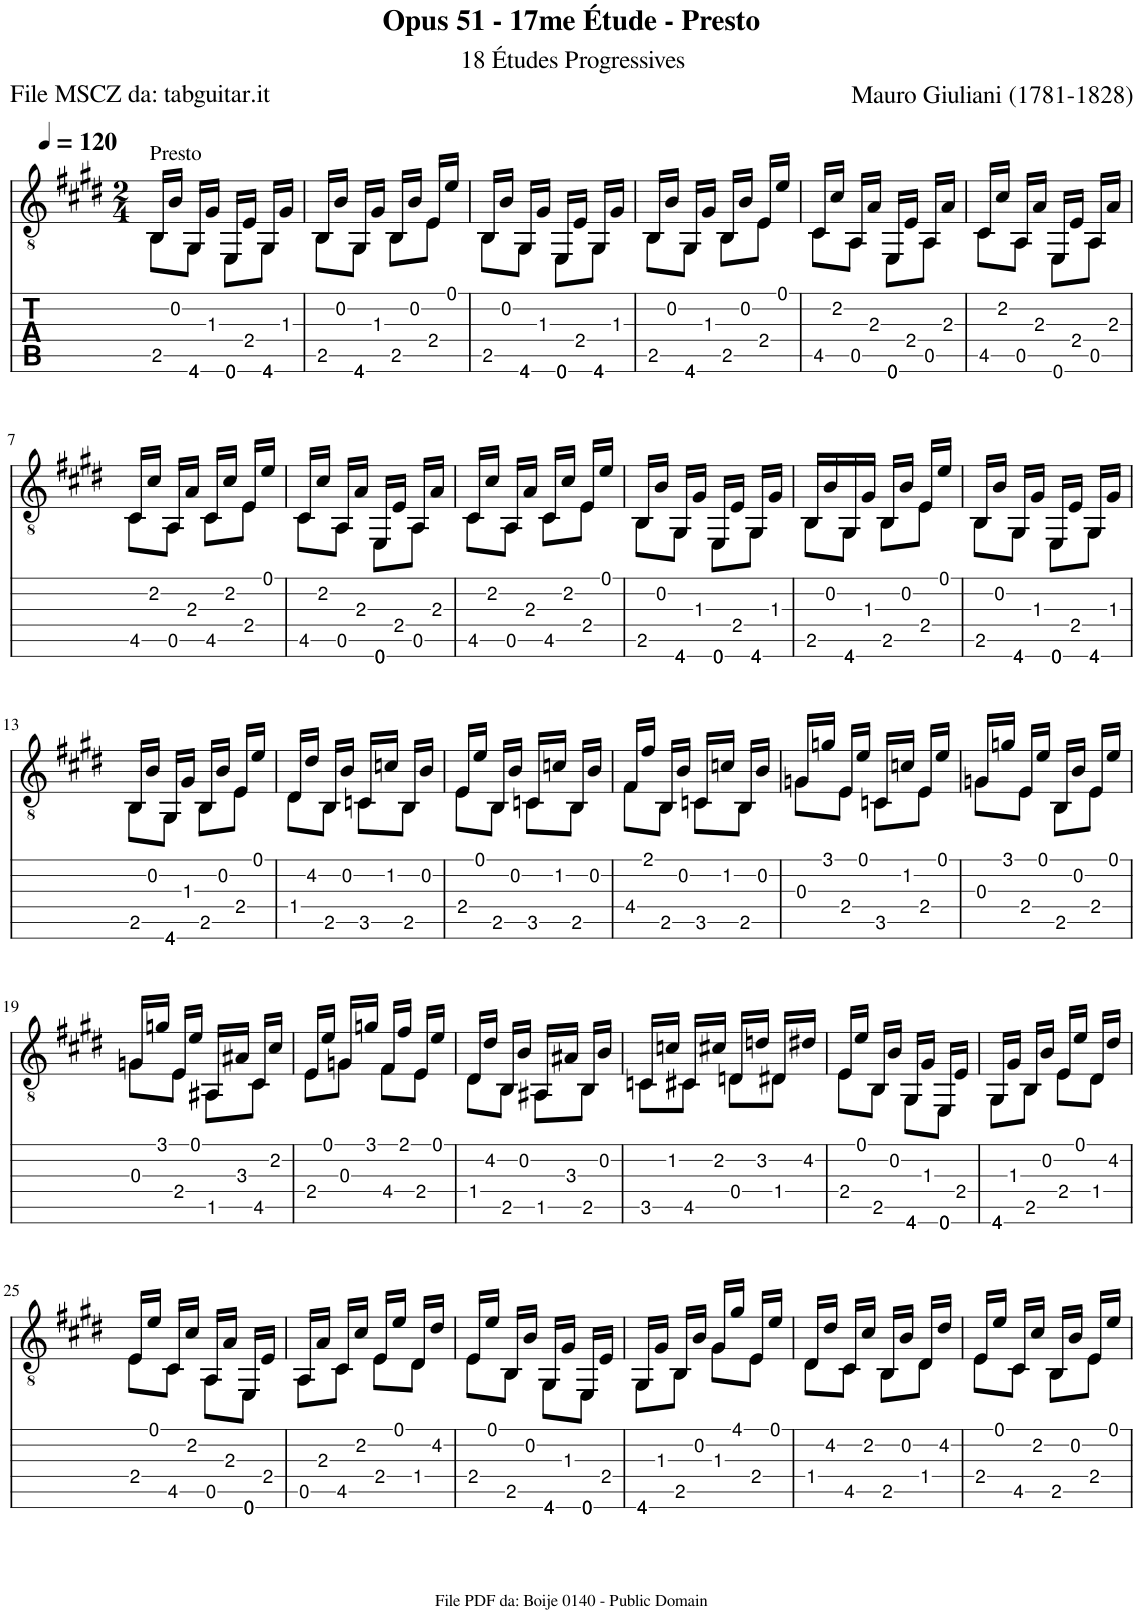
**kern	**kern
*part1	*part1
*staff2	*staff1
*I"Guitar	*
*I'Guit.	*
*stria6	*
*	*clefGv2
*k[f#c#g#d#]	*k[f#c#g#d#]
*M2/4	*M2/4
*MM120	*MM120
=1	=1
*^	*^
!	!	!LO:TX:a:t=Presto	!
16BBLL	8BBL	16BB/LL	8BB\L
16BJ	.	16B/JJ	.
16GG#L	8GG#J	16GG#/LL	8GG#\J
16G#JJ	.	16G#/JJ	.
16EELL	8EEL	16EE/LL	8EE\L
16EJ	.	16E/JJ	.
16GG#L	8GG#J	16GG#/LL	8GG#\J
16G#JJ	.	16G#/JJ	.
=2	=2	=2	=2
16BBLL	8BBL	16BB/LL	8BB\L
16BJ	.	16B/JJ	.
16GG#L	8GG#J	16GG#/LL	8GG#\J
16G#JJ	.	16G#/JJ	.
16BBLL	8BBL	16BB/LL	8BB\L
16BJ	.	16B/JJ	.
16EL	8EJ	16E/LL	8E\J
16eJJ	.	16e/JJ	.
=3	=3	=3	=3
16BBLL	8BBL	16BB/LL	8BB\L
16BJ	.	16B/JJ	.
16GG#L	8GG#J	16GG#/LL	8GG#\J
16G#JJ	.	16G#/JJ	.
16EELL	8EEL	16EE/LL	8EE\L
16EJ	.	16E/JJ	.
16GG#L	8GG#J	16GG#/LL	8GG#\J
16G#JJ	.	16G#/JJ	.
=4	=4	=4	=4
16BBLL	8BBL	16BB/LL	8BB\L
16BJ	.	16B/JJ	.
16GG#L	8GG#J	16GG#/LL	8GG#\J
16G#JJ	.	16G#/JJ	.
16BBLL	8BBL	16BB/LL	8BB\L
16BJ	.	16B/JJ	.
16EL	8EJ	16E/LL	8E\J
16eJJ	.	16e/JJ	.
=5	=5	=5	=5
16C#LL	8C#L	16C#/LL	8C#\L
16c#J	.	16c#/JJ	.
16AAL	8AAJ	16AA/LL	8AA\J
16AJJ	.	16A/JJ	.
16EELL	8EEL	16EE/LL	8EE\L
16EJ	.	16E/JJ	.
16AAL	8AAJ	16AA/LL	8AA\J
16AJJ	.	16A/JJ	.
=6	=6	=6	=6
16C#LL	8C#L	16C#/LL	8C#\L
16c#J	.	16c#/JJ	.
16AAL	8AAJ	16AA/LL	8AA\J
16AJJ	.	16A/JJ	.
16EELL	8EEL	16EE/LL	8EE\L
16EJ	.	16E/JJ	.
16AAL	8AAJ	16AA/LL	8AA\J
16AJJ	.	16A/JJ	.
!!LO:LB:g=z	!!
=7	=7	=7	=7
16C#LL	8C#L	16C#/LL	8C#\L
16c#J	.	16c#/JJ	.
16AAL	8AAJ	16AA/LL	8AA\J
16AJJ	.	16A/JJ	.
16C#LL	8C#L	16C#/LL	8C#\L
16c#J	.	16c#/JJ	.
16EL	8EJ	16E/LL	8E\J
16eJJ	.	16e/JJ	.
=8	=8	=8	=8
16C#LL	8C#L	16C#/LL	8C#\L
16c#J	.	16c#/JJ	.
16AAL	8AAJ	16AA/LL	8AA\J
16AJJ	.	16A/JJ	.
16EELL	8EEL	16EE/LL	8EE\L
16EJ	.	16E/JJ	.
16AAL	8AAJ	16AA/LL	8AA\J
16AJJ	.	16A/JJ	.
=9	=9	=9	=9
16C#LL	8C#L	16C#/LL	8C#\L
16c#J	.	16c#/JJ	.
16AAL	8AAJ	16AA/LL	8AA\J
16AJJ	.	16A/JJ	.
16C#LL	8C#L	16C#/LL	8C#\L
16c#J	.	16c#/JJ	.
16EL	8EJ	16E/LL	8E\J
16eJJ	.	16e/JJ	.
=10	=10	=10	=10
16BBLL	8BBL	16BB/LL	8BB\L
16BJ	.	16B/JJ	.
16GG#L	8GG#J	16GG#/LL	8GG#\J
16G#JJ	.	16G#/JJ	.
16EELL	8EEL	16EE/LL	8EE\L
16EJ	.	16E/JJ	.
16GG#L	8GG#J	16GG#/LL	8GG#\J
16G#JJ	.	16G#/JJ	.
=11	=11	=11	=11
16BBLL	8BBL	16BB/LL	8BB\L
16BJ	.	16B/	.
16GG#L	8GG#J	16GG#/	8GG#\J
16G#JJ	.	16G#/JJ	.
16BBLL	8BBL	16BB/LL	8BB\L
16BJ	.	16B/JJ	.
16EL	8EJ	16E/LL	8E\J
16eJJ	.	16e/JJ	.
=12	=12	=12	=12
16BBLL	8BBL	16BB/LL	8BB\L
16BJ	.	16B/JJ	.
16GG#L	8GG#J	16GG#/LL	8GG#\J
16G#JJ	.	16G#/JJ	.
16EELL	8EEL	16EE/LL	8EE\L
16EJ	.	16E/JJ	.
16GG#L	8GG#J	16GG#/LL	8GG#\J
16G#JJ	.	16G#/JJ	.
!!LO:LB:g=z	!!
=13	=13	=13	=13
16BBLL	8BBL	16BB/LL	8BB\L
16BJ	.	16B/JJ	.
16GG#L	8GG#J	16GG#/LL	8GG#\J
16G#JJ	.	16G#/JJ	.
16BBLL	8BBL	16BB/LL	8BB\L
16BJ	.	16B/JJ	.
16EL	8EJ	16E/LL	8E\J
16eJJ	.	16e/JJ	.
=14	=14	=14	=14
16D#LL	8D#L	16D#/LL	8D#\L
16d#J	.	16d#/JJ	.
16BBL	8BBJ	16BB/LL	8BB\J
16BJJ	.	16B/JJ	.
16CLL	8CL	16Cn/LL	8C\L
16cJ	.	16cn/JJ	.
16BBL	8BBJ	16BB/LL	8BB\J
16BJJ	.	16B/JJ	.
=15	=15	=15	=15
16ELL	8EL	16E/LL	8E\L
16eJ	.	16e/JJ	.
16BBL	8BBJ	16BB/LL	8BB\J
16BJJ	.	16B/JJ	.
16CLL	8CL	16Cn/LL	8C\L
16cJ	.	16cn/JJ	.
16BBL	8BBJ	16BB/LL	8BB\J
16BJJ	.	16B/JJ	.
=16	=16	=16	=16
16F#LL	8F#L	16F#/LL	8F#\L
16f#J	.	16f#/JJ	.
16BBL	8BBJ	16BB/LL	8BB\J
16BJJ	.	16B/JJ	.
16CLL	8CL	16Cn/LL	8C\L
16cJ	.	16cn/JJ	.
16BBL	8BBJ	16BB/LL	8BB\J
16BJJ	.	16B/JJ	.
=17	=17	=17	=17
16GLL	8GL	16Gn/LL	8G\L
16gJ	.	16gn/JJ	.
16EL	8EJ	16E/LL	8E\J
16eJJ	.	16e/JJ	.
16CLL	8CL	16Cn/LL	8C\L
16cJ	.	16cn/JJ	.
16EL	8EJ	16E/LL	8E\J
16eJJ	.	16e/JJ	.
=18	=18	=18	=18
16GLL	8GL	16Gn/LL	8G\L
16gJ	.	16gn/JJ	.
16EL	8EJ	16E/LL	8E\J
16eJJ	.	16e/JJ	.
16BBLL	8BBL	16BB/LL	8BB\L
16BJ	.	16B/JJ	.
16EL	8EJ	16E/LL	8E\J
16eJJ	.	16e/JJ	.
!!LO:LB:g=z	!!
=19	=19	=19	=19
16GLL	8GL	16Gn/LL	8G\L
16gJ	.	16gn/JJ	.
16EL	8EJ	16E/LL	8E\J
16eJJ	.	16e/JJ	.
16AA#LL	8AA#L	16AA#X/LL	8AA#\L
16A#J	.	16A#X/JJ	.
16C#L	8C#J	16C#/LL	8C#\J
16c#JJ	.	16c#/JJ	.
=20	=20	=20	=20
16ELL	8EL	16E/LL	8E\L
16eJ	.	16e/JJ	.
16GL	8GJ	16Gn/LL	8G\J
16gJJ	.	16gn/JJ	.
16F#LL	8F#L	16F#/LL	8F#\L
16f#J	.	16f#/JJ	.
16EL	8EJ	16E/LL	8E\J
16eJJ	.	16e/JJ	.
=21	=21	=21	=21
16D#LL	8D#L	16D#/LL	8D#\L
16d#J	.	16d#/JJ	.
16BBL	8BBJ	16BB/LL	8BB\J
16BJJ	.	16B/JJ	.
16AA#LL	8AA#L	16AA#X/LL	8AA#\L
16A#J	.	16A#X/JJ	.
16BBL	8BBJ	16BB/LL	8BB\J
16BJJ	.	16B/JJ	.
=22	=22	=22	=22
16CLL	8CL	16Cn/LL	8C\L
16cJ	.	16cn/JJ	.
16C#L	8C#J	16C#X/LL	8C#\J
16c#JJ	.	16c#X/JJ	.
16DLL	8DL	16Dn/LL	8D\L
16dJ	.	16dn/JJ	.
16D#L	8D#J	16D#X/LL	8D#\J
16d#JJ	.	16d#X/JJ	.
=23	=23	=23	=23
16ELL	8EL	16E/LL	8E\L
16eJ	.	16e/JJ	.
16BBL	8BBJ	16BB/LL	8BB\J
16BJJ	.	16B/JJ	.
16GG#LL	8GG#L	16GG#/LL	8GG#\L
16G#J	.	16G#/JJ	.
16EEL	8EEJ	16EE/LL	8EE\J
16EJJ	.	16E/JJ	.
=24	=24	=24	=24
16GG#LL	8GG#L	16GG#/LL	8GG#\L
16G#J	.	16G#/JJ	.
16BBL	8BBJ	16BB/LL	8BB\J
16BJJ	.	16B/JJ	.
16ELL	8EL	16E/LL	8E\L
16eJ	.	16e/JJ	.
16D#L	8D#J	16D#/LL	8D#\J
16d#JJ	.	16d#/JJ	.
!!LO:LB:g=z	!!
=25	=25	=25	=25
16ELL	8EL	16E/LL	8E\L
16eJ	.	16e/JJ	.
16C#L	8C#J	16C#/LL	8C#\J
16c#JJ	.	16c#/JJ	.
16AALL	8AAL	16AA/LL	8AA\L
16AJ	.	16A/JJ	.
16EEL	8EEJ	16EE/LL	8EE\J
16EJJ	.	16E/JJ	.
=26	=26	=26	=26
16AALL	8AAL	16AA/LL	8AA\L
16AJ	.	16A/JJ	.
16C#L	8C#J	16C#/LL	8C#\J
16c#JJ	.	16c#/JJ	.
16ELL	8EL	16E/LL	8E\L
16eJ	.	16e/JJ	.
16D#L	8D#J	16D#/LL	8D#\J
16d#JJ	.	16d#/JJ	.
=27	=27	=27	=27
16ELL	8EL	16E/LL	8E\L
16eJ	.	16e/JJ	.
16BBL	8BBJ	16BB/LL	8BB\J
16BJJ	.	16B/JJ	.
16GG#LL	8GG#L	16GG#/LL	8GG#\L
16G#J	.	16G#/JJ	.
16EEL	8EEJ	16EE/LL	8EE\J
16EJJ	.	16E/JJ	.
=28	=28	=28	=28
16GG#LL	8GG#L	16GG#/LL	8GG#\L
16G#J	.	16G#/JJ	.
16BBL	8BBJ	16BB/LL	8BB\J
16BJJ	.	16B/JJ	.
16G#LL	8G#L	16G#/LL	8G#\L
16g#J	.	16g#/JJ	.
16EL	8EJ	16E/LL	8E\J
16eJJ	.	16e/JJ	.
=29	=29	=29	=29
16D#LL	8D#L	16D#/LL	8D#\L
16d#J	.	16d#/JJ	.
16C#L	8C#J	16C#/LL	8C#\J
16c#JJ	.	16c#/JJ	.
16BBLL	8BBL	16BB/LL	8BB\L
16BJ	.	16B/JJ	.
16D#L	8D#J	16D#/LL	8D#\J
16d#JJ	.	16d#/JJ	.
=30	=30	=30	=30
16ELL	8EL	16E/LL	8E\L
16eJ	.	16e/JJ	.
16C#L	8C#J	16C#/LL	8C#\J
16c#JJ	.	16c#/JJ	.
16BBLL	8BBL	16BB/LL	8BB\L
16BJ	.	16B/JJ	.
16EL	8EJ	16E/LL	8E\J
16eJJ	.	16e/JJ	.
*v	*v	*	*
*	*v	*v
=	=
*-	*-
